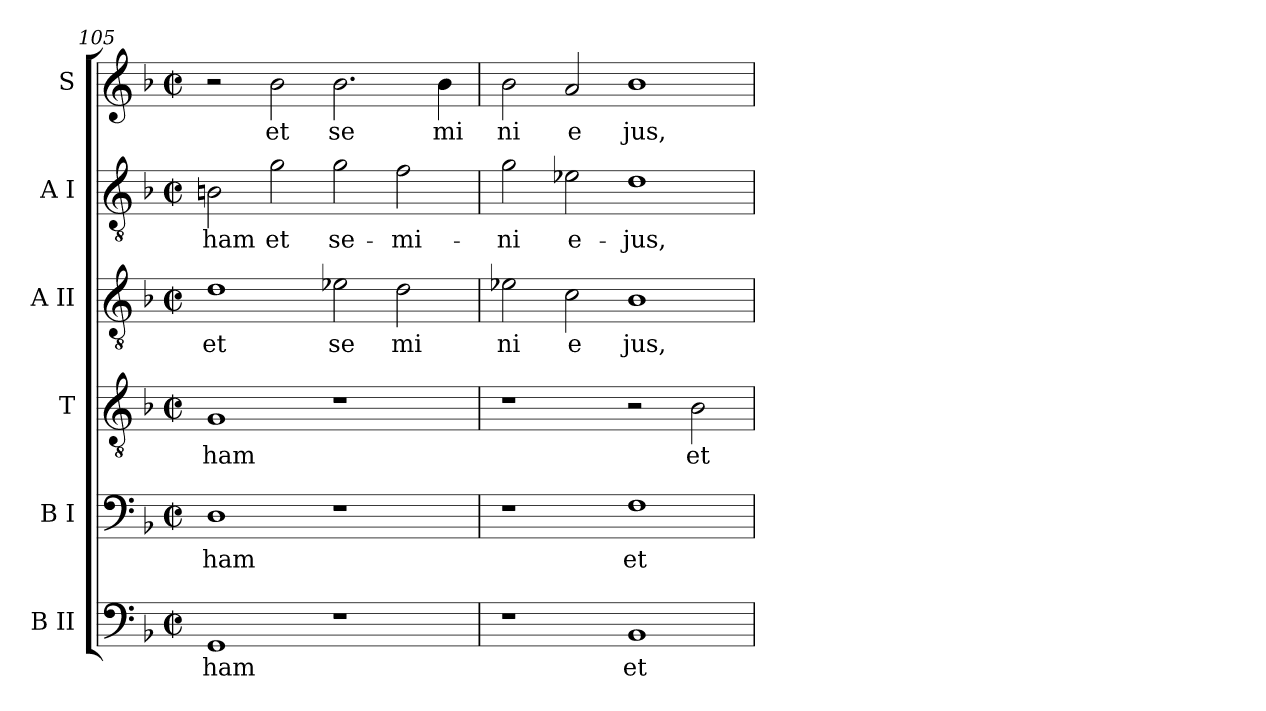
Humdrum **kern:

**kern	**text	**kern	**text	**kern	**text	**kern	**text	**kern	**text	**kern	**text
*part6	*part6	*part5	*part5	*part4	*part4	*part3	*part3	*part2	*part2	*part1	*part1
*staff6	*staff6	*staff5	*staff5	*staff4	*staff4	*staff3	*staff3	*staff2	*staff2	*staff1	*staff1
*I"B II	*	*I"B I	*	*I"T	*	*I"A II	*	*I"A I	*	*I"S	*
*I'B II	*	*I'B I	*	*I'T	*	*I'A II	*	*I'A I	*	*I'S	*
*clefF4	*	*clefF4	*	*clefGv2	*	*clefGv2	*	*clefGv2	*	*clefG2	*
*k[b-]	*	*k[b-]	*	*k[b-]	*	*k[b-]	*	*k[b-]	*	*k[b-]	*
*F:	*	*F:	*	*F:	*	*F:	*	*F:	*	*F:	*
*M2/2	*	*M2/2	*	*M2/2	*	*M2/2	*	*M2/2	*	*M2/2	*
*met(c|)	*	*met(c|)	*	*met(c|)	*	*met(c|)	*	*met(c|)	*	*met(c|)	*
=105	=105	=105	=105	=105	=105	=105	=105	=105	=105	=105	=105
!	!LO:LY:b:cj	!	!LO:LY:b:cj	!	!LO:LY:b:cj	!	!LO:LY:b:cj	!	!LO:LY:b:cj	!	!
1GG	ham	1D	-ham	1G	ham	1d	et	2Bn\	-ham	2r	.
!	!	!	!	!	!	!	!	!	!LO:LY:b:cj	!	!LO:LY:b:cj
.	.	.	.	.	.	.	.	2g\	et	2b-\	et
!	!	!	!	!	!	!	!LO:LY:b:cj	!	!LO:LY:b:cj	!	!LO:LY:b:cj
1r	.	1r	.	1r	.	2e-X\	se	2g\	se-	2.b-\	se
!	!	!	!	!	!	!	!LO:LY:b:cj	!	!LO:LY:b:cj	!	!
.	.	.	.	.	.	2d\	mi	2f\	-mi-	.	.
!	!	!	!	!	!	!	!	!	!	!	!LO:LY:b:cj
.	.	.	.	.	.	.	.	.	.	4b-\	mi
=106	=106	=106	=106	=106	=106	=106	=106	=106	=106	=106	=106
!	!	!	!	!	!	!	!LO:LY:b:cj	!	!LO:LY:b:cj	!	!LO:LY:b:cj
1r	.	1r	.	1r	.	2e-X\	ni	2g\	-ni	2b-\	ni
!	!	!	!	!	!	!	!LO:LY:b:cj	!	!LO:LY:b:cj	!	!LO:LY:b:cj
.	.	.	.	.	.	2c\	e	2e-\	e-	2a/	e
!	!LO:LY:b:cj	!	!LO:LY:b:cj	!	!	!	!LO:LY:b:cj	!	!LO:LY:b:cj	!	!LO:LY:b:cj
1BB-	et	1F	et	2r	.	1B-	jus,	1d	-jus,	1b-	jus,
!	!	!	!	!	!LO:LY:b:cj	!	!	!	!	!	!
.	.	.	.	2B-\	et	.	.	.	.	.	.
=	=	=	=	=	=	=	=	=	=	=	=
*-	*-	*-	*-	*-	*-	*-	*-	*-	*-	*-	*-
